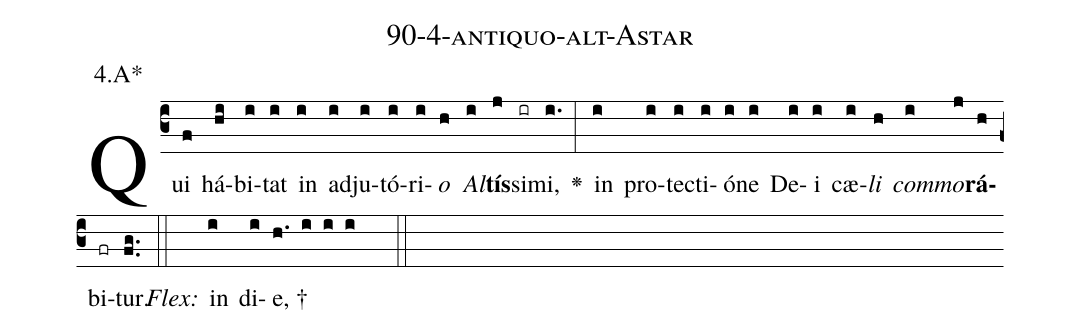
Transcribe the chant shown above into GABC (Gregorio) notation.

name: 90-4-antiquo-alt-Astar;
annotation: 4.A*;
%%
(c3)Qui(f) há(hi)bi(i)tat(i) in(i) ad(i)ju(i)tó(i)ri(i)<i>o</i>(h) <i>Al</i>(i)<b>tís</b>(j)si(ir)mi,(i.) <v>\greheightstar</v>(:) in(i) pro(i)tec(i)ti(i)ó(i)ne(i) De(i)i(i) cæ(i)<i>li</i>(h) <i>com</i>(i)<i>mo</i>(j)<b>rá</b>(h)bi(fr)tur.(fg..) (::)
<i>Flex:</i>()  in(i) di(i)e, †(h. i i i  ::)

%E(i) u(h) o(i) u(j) a(h) e.(fg..) (::)
